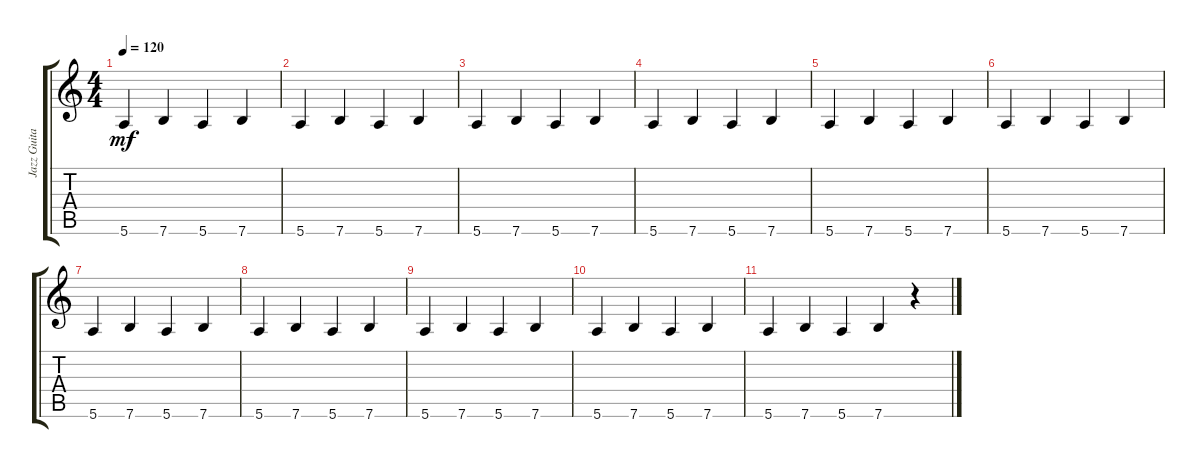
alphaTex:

\track ("Jazz Guitar" "Jazz Guita") {instrument electricguitarjazz}
\staff {score tabs}
\tuning (E4 B3 G3 D3 A2 E2) {hide}
\ts (4 4)
\tempo 120
\clef g2
\ks c
5.6.4{dy mf instrument electricguitarjazz} 7.6.4 5.6.4 7.6.4 |
5.6.4 7.6.4 5.6.4 7.6.4 |
5.6.4 7.6.4 5.6.4 7.6.4 |
5.6.4 7.6.4 5.6.4 7.6.4 |
5.6.4 7.6.4 5.6.4 7.6.4 |
5.6.4 7.6.4 5.6.4 7.6.4 |
5.6.4 7.6.4 5.6.4 7.6.4 |
5.6.4 7.6.4 5.6.4 7.6.4 |
5.6.4 7.6.4 5.6.4 7.6.4 |
5.6.4 7.6.4 5.6.4 7.6.4 |
5.6.4 7.6.4 5.6.4 7.6.4 r.4
